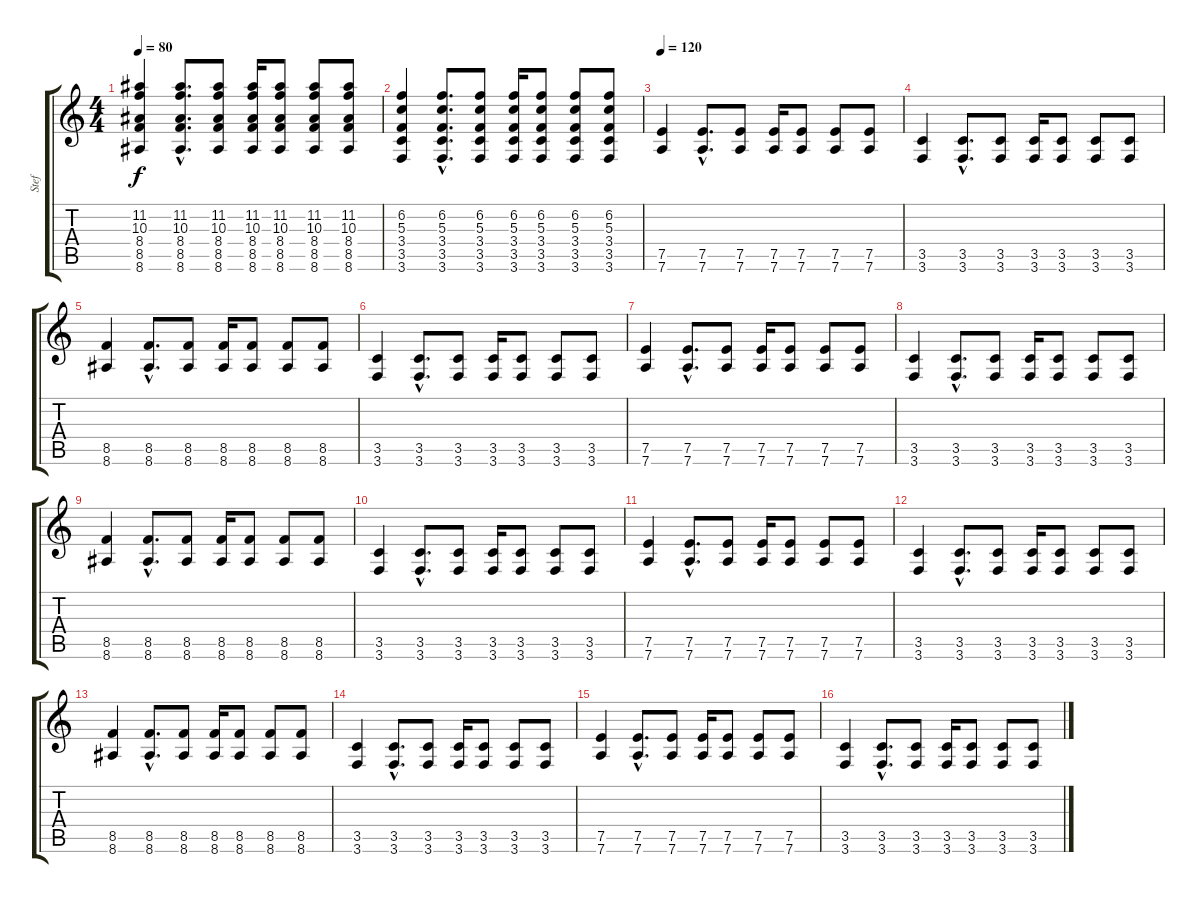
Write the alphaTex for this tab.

\track ("Stef" "Stef") {instrument banjo}
\staff {score tabs}
\tuning (E4 B3 G3 D3 A2 D2) {hide}
\displaytranspose 12
\ts (4 4)
\tempo 80
\clef g2
\ks c
(11.2 10.3 8.4 8.5 8.6).4{dy f} (11.2{hac} 10.3{hac} 8.4{hac} 8.5{hac} 8.6{hac}).8{d} (11.2 10.3 8.4 8.5 8.6).8 (11.2 10.3 8.4 8.5 8.6).16 (11.2 10.3 8.4 8.5 8.6).8 (11.2 10.3 8.4 8.5 8.6).8 (11.2 10.3 8.4 8.5 8.6).8 |
(6.2 5.3 3.4 3.5 3.6).4 (6.2{hac} 5.3{hac} 3.4{hac} 3.5{hac} 3.6{hac}).8{d} (6.2 5.3 3.4 3.5 3.6).8 (6.2 5.3 3.4 3.5 3.6).16 (6.2 5.3 3.4 3.5 3.6).8 (6.2 5.3 3.4 3.5 3.6).8 (6.2 5.3 3.4 3.5 3.6).8 |
\tempo 120
(7.5 7.6).4{volume 16 instrument distortionguitar} (7.5{hac} 7.6{hac}).8{d} (7.5 7.6).8 (7.5 7.6).16 (7.5 7.6).8 (7.5 7.6).8 (7.5 7.6).8 |
(3.5 3.6).4 (3.5{hac} 3.6{hac}).8{d} (3.5 3.6).8 (3.5 3.6).16 (3.5 3.6).8 (3.5 3.6).8 (3.5 3.6).8 |
(8.5 8.6).4 (8.5{hac} 8.6{hac}).8{d} (8.5 8.6).8 (8.5 8.6).16 (8.5 8.6).8 (8.5 8.6).8 (8.5 8.6).8 |
(3.5 3.6).4 (3.5{hac} 3.6{hac}).8{d} (3.5 3.6).8 (3.5 3.6).16 (3.5 3.6).8 (3.5 3.6).8 (3.5 3.6).8 |
(7.5 7.6).4{volume 16 instrument distortionguitar} (7.5{hac} 7.6{hac}).8{d} (7.5 7.6).8 (7.5 7.6).16 (7.5 7.6).8 (7.5 7.6).8 (7.5 7.6).8 |
(3.5 3.6).4 (3.5{hac} 3.6{hac}).8{d} (3.5 3.6).8 (3.5 3.6).16 (3.5 3.6).8 (3.5 3.6).8 (3.5 3.6).8 |
(8.5 8.6).4 (8.5{hac} 8.6{hac}).8{d} (8.5 8.6).8 (8.5 8.6).16 (8.5 8.6).8 (8.5 8.6).8 (8.5 8.6).8 |
(3.5 3.6).4 (3.5{hac} 3.6{hac}).8{d} (3.5 3.6).8 (3.5 3.6).16 (3.5 3.6).8 (3.5 3.6).8 (3.5 3.6).8 |
(7.5 7.6).4{volume 16 instrument distortionguitar} (7.5{hac} 7.6{hac}).8{d} (7.5 7.6).8 (7.5 7.6).16 (7.5 7.6).8 (7.5 7.6).8 (7.5 7.6).8 |
(3.5 3.6).4 (3.5{hac} 3.6{hac}).8{d} (3.5 3.6).8 (3.5 3.6).16 (3.5 3.6).8 (3.5 3.6).8 (3.5 3.6).8 |
(8.5 8.6).4 (8.5{hac} 8.6{hac}).8{d} (8.5 8.6).8 (8.5 8.6).16 (8.5 8.6).8 (8.5 8.6).8 (8.5 8.6).8 |
(3.5 3.6).4 (3.5{hac} 3.6{hac}).8{d} (3.5 3.6).8 (3.5 3.6).16 (3.5 3.6).8 (3.5 3.6).8 (3.5 3.6).8 |
(7.5 7.6).4{volume 16 instrument distortionguitar} (7.5{hac} 7.6{hac}).8{d} (7.5 7.6).8 (7.5 7.6).16 (7.5 7.6).8 (7.5 7.6).8 (7.5 7.6).8 |
(3.5 3.6).4 (3.5{hac} 3.6{hac}).8{d} (3.5 3.6).8 (3.5 3.6).16 (3.5 3.6).8 (3.5 3.6).8 (3.5 3.6).8
